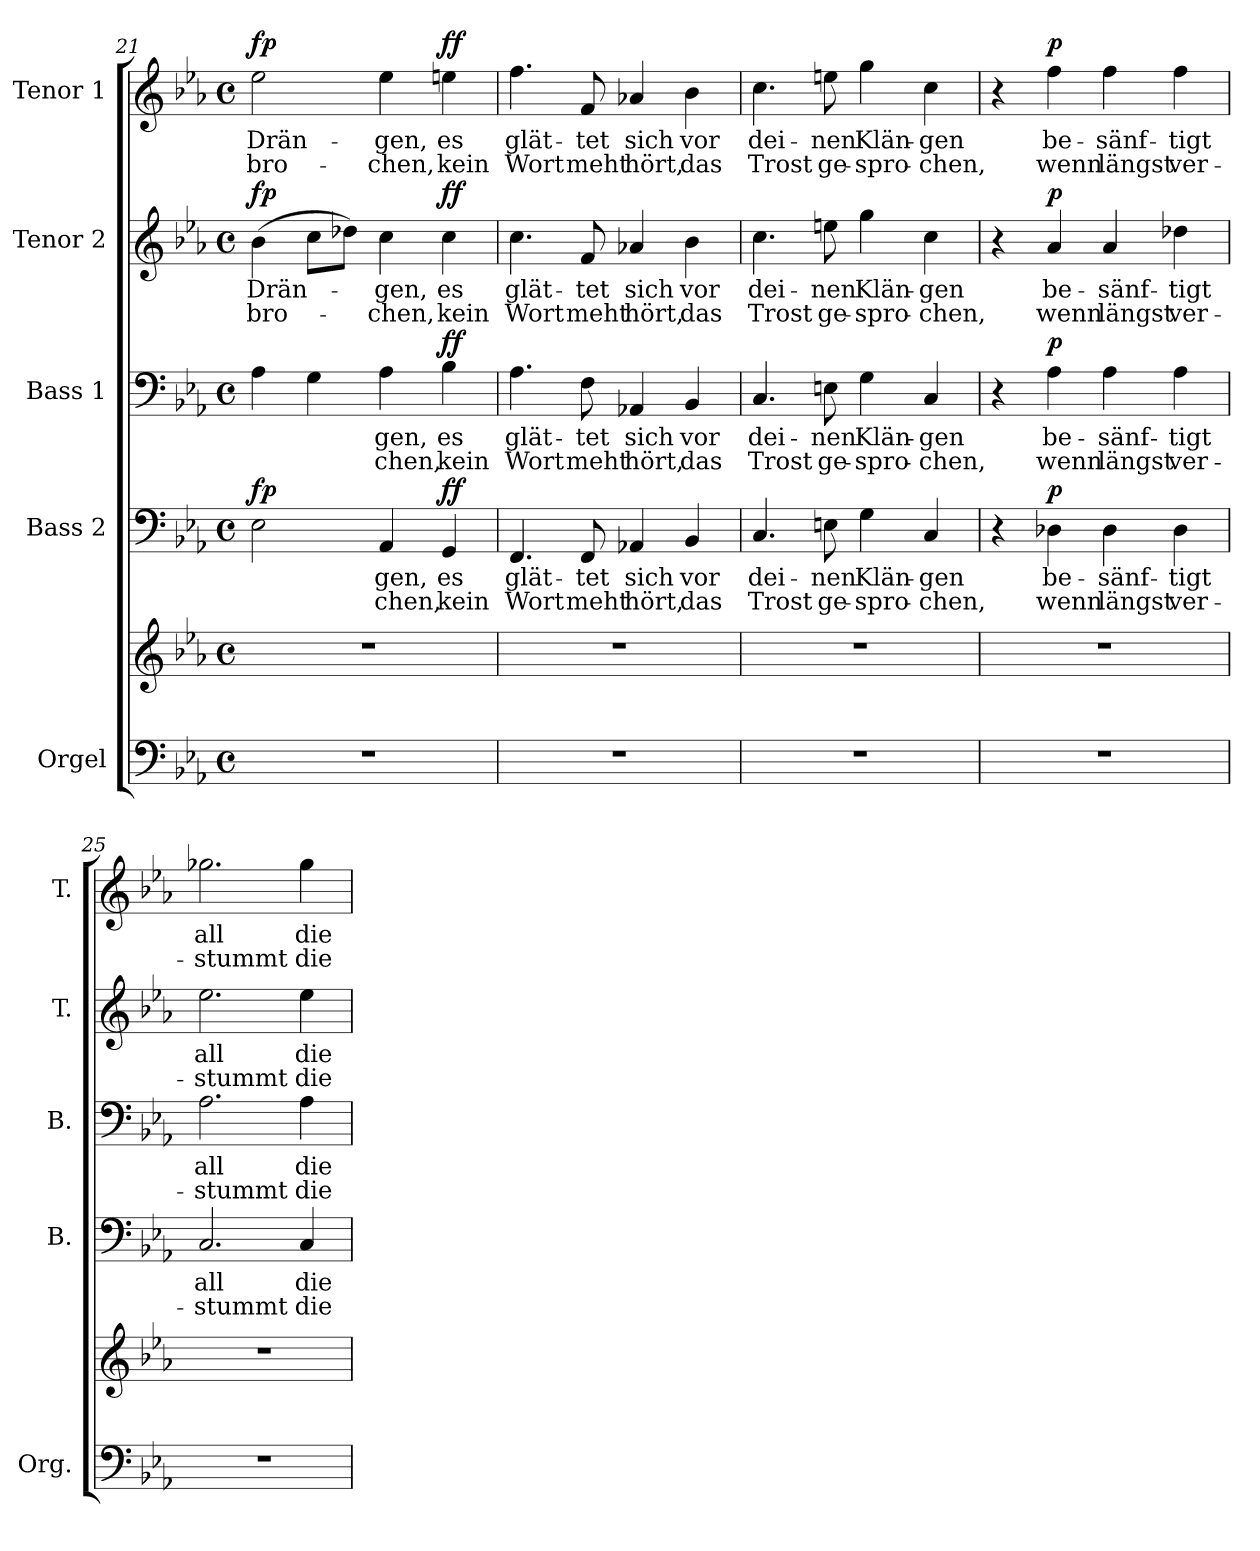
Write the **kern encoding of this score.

**kern	**kern	**kern	**text	**text	**dynam	**kern	**text	**text	**dynam	**kern	**text	**text	**dynam	**kern	**text	**text	**dynam
*part5	*part5	*part4	*part4	*part4	*part4	*part3	*part3	*part3	*part3	*part2	*part2	*part2	*part2	*part1	*part1	*part1	*part1
*staff6	*staff5	*staff4	*staff4	*staff4	*staff4	*staff3	*staff3	*staff3	*staff3	*staff2	*staff2	*staff2	*staff2	*staff1	*staff1	*staff1	*staff1
*I"Orgel	*	*I"Bass 2	*	*	*	*I"Bass 1	*	*	*	*I"Tenor 2	*	*	*	*I"Tenor 1	*	*	*
*I'Org.	*	*I'B.	*	*	*	*I'B.	*	*	*	*I'T.	*	*	*	*I'T.	*	*	*
*clefF4	*clefG2	*clefF4	*	*	*	*clefF4	*	*	*	*clefG2	*	*	*	*clefG2	*	*	*
*	*	*	*	*	*	*	*	*	*	*ITrd7c12	*	*	*	*ITrd7c12	*	*	*
*k[b-e-a-]	*k[b-e-a-]	*k[b-e-a-]	*	*	*	*k[b-e-a-]	*	*	*	*k[b-e-a-]	*	*	*	*k[b-e-a-]	*	*	*
*E-:	*E-:	*E-:	*	*	*	*E-:	*	*	*	*E-:	*	*	*	*E-:	*	*	*
*M4/4	*M4/4	*M4/4	*	*	*	*M4/4	*	*	*	*M4/4	*	*	*	*M4/4	*	*	*
*met(c)	*met(c)	*met(c)	*	*	*	*met(c)	*	*	*	*met(c)	*	*	*	*met(c)	*	*	*
=21	=21	=21	=21	=21	=21	=21	=21	=21	=21	=21	=21	=21	=21	=21	=21	=21	=21
!	!	!	!	!	!	!	!	!	!	!	!LO:LY:b:color=#000000	!LO:LY:b:color=#000000	!	!	!	!	!
!	!	!	!	!	!	!	!	!	!	!	!	!	!	!	!LO:LY:b:color=#000000	!LO:LY:b:color=#000000	!
1r	1r	2E-i\	.	.	fp	4A-i\	.	.	.	(4B-i\	Drän-	-bro-	fp	2e-i\	Drän-	-bro-	fp
.	.	.	.	.	.	4Gi\	.	.	.	8ci\L	.	.	.	.	.	.	.
.	.	.	.	.	.	.	.	.	.	8d-Xi\J)	.	.	.	.	.	.	.
!	!	!	!LO:LY:b:color=#000000	!LO:LY:b:color=#000000	!	!	!	!	!	!	!	!	!	!	!	!	!
!	!	!	!	!	!	!	!LO:LY:b:color=#000000	!LO:LY:b:color=#000000	!	!	!	!	!	!	!	!	!
!	!	!	!	!	!	!	!	!	!	!	!LO:LY:b:color=#000000	!LO:LY:b:color=#000000	!	!	!	!	!
!	!	!	!	!	!	!	!	!	!	!	!	!	!	!	!LO:LY:b:color=#000000	!LO:LY:b:color=#000000	!
.	.	4AA-i/	-gen,	-chen,	.	4A-i\	-gen,	-chen,	.	4ci\	-gen,	-chen,	.	4e-i\	-gen,	-chen,	.
!	!	!	!LO:LY:b:color=#000000	!LO:LY:b:color=#000000	!	!	!	!	!	!	!	!	!	!	!	!	!
!	!	!	!	!	!	!	!LO:LY:b:color=#000000	!LO:LY:b:color=#000000	!	!	!	!	!	!	!	!	!
!	!	!	!	!	!	!	!	!	!	!	!LO:LY:b:color=#000000	!LO:LY:b:color=#000000	!	!	!	!	!
!	!	!	!	!	!	!	!	!	!	!	!	!	!	!	!LO:LY:b:color=#000000	!LO:LY:b:color=#000000	!
.	.	4GGi/	es	kein	ff	4B-i\	es	kein	ff	4ci\	es	kein	ff	4eni\	es	kein	ff
=22	=22	=22	=22	=22	=22	=22	=22	=22	=22	=22	=22	=22	=22	=22	=22	=22	=22
!	!	!	!LO:LY:b:color=#000000	!LO:LY:b:color=#000000	!	!	!	!	!	!	!	!	!	!	!	!	!
!	!	!	!	!	!	!	!LO:LY:b:color=#000000	!LO:LY:b:color=#000000	!	!	!	!	!	!	!	!	!
!	!	!	!	!	!	!	!	!	!	!	!LO:LY:b:color=#000000	!LO:LY:b:color=#000000	!	!	!	!	!
!	!	!	!	!	!	!	!	!	!	!	!	!	!	!	!LO:LY:b:color=#000000	!LO:LY:b:color=#000000	!
1r	1r	4.FFi/	glät-	Wort	.	4.A-i\	glät-	Wort	.	4.ci\	glät-	Wort	.	4.fi\	glät-	Wort	.
!	!	!	!LO:LY:b:color=#000000	!LO:LY:b:color=#000000	!	!	!	!	!	!	!	!	!	!	!	!	!
!	!	!	!	!	!	!	!LO:LY:b:color=#000000	!LO:LY:b:color=#000000	!	!	!	!	!	!	!	!	!
!	!	!	!	!	!	!	!	!	!	!	!LO:LY:b:color=#000000	!LO:LY:b:color=#000000	!	!	!	!	!
!	!	!	!	!	!	!	!	!	!	!	!	!	!	!	!LO:LY:b:color=#000000	!LO:LY:b:color=#000000	!
.	.	8FFi/	-tet	meht	.	8Fi\	-tet	meht	.	8Fi/	-tet	meht	.	8Fi/	-tet	meht	.
!	!	!	!LO:LY:b:color=#000000	!LO:LY:b:color=#000000	!	!	!	!	!	!	!	!	!	!	!	!	!
!	!	!	!	!	!	!	!LO:LY:b:color=#000000	!LO:LY:b:color=#000000	!	!	!	!	!	!	!	!	!
!	!	!	!	!	!	!	!	!	!	!	!LO:LY:b:color=#000000	!LO:LY:b:color=#000000	!	!	!	!	!
!	!	!	!	!	!	!	!	!	!	!	!	!	!	!	!LO:LY:b:color=#000000	!LO:LY:b:color=#000000	!
.	.	4AA-Xi/	sich	hört,	.	4AA-Xi/	sich	hört,	.	4A-Xi/	sich	hört,	.	4A-Xi/	sich	hört,	.
!	!	!	!LO:LY:b:color=#000000	!LO:LY:b:color=#000000	!	!	!	!	!	!	!	!	!	!	!	!	!
!	!	!	!	!	!	!	!LO:LY:b:color=#000000	!LO:LY:b:color=#000000	!	!	!	!	!	!	!	!	!
!	!	!	!	!	!	!	!	!	!	!	!LO:LY:b:color=#000000	!LO:LY:b:color=#000000	!	!	!	!	!
!	!	!	!	!	!	!	!	!	!	!	!	!	!	!	!LO:LY:b:color=#000000	!LO:LY:b:color=#000000	!
.	.	4BB-i/	vor	das	.	4BB-i/	vor	das	.	4B-i\	vor	das	.	4B-i\	vor	das	.
=23	=23	=23	=23	=23	=23	=23	=23	=23	=23	=23	=23	=23	=23	=23	=23	=23	=23
!	!	!	!LO:LY:b:color=#000000	!LO:LY:b:color=#000000	!	!	!	!	!	!	!	!	!	!	!	!	!
!	!	!	!	!	!	!	!LO:LY:b:color=#000000	!LO:LY:b:color=#000000	!	!	!	!	!	!	!	!	!
!	!	!	!	!	!	!	!	!	!	!	!LO:LY:b:color=#000000	!LO:LY:b:color=#000000	!	!	!	!	!
!	!	!	!	!	!	!	!	!	!	!	!	!	!	!	!LO:LY:b:color=#000000	!LO:LY:b:color=#000000	!
1r	1r	4.Ci/	dei-	Trost	.	4.Ci/	dei-	Trost	.	4.ci\	dei-	Trost	.	4.ci\	dei-	Trost	.
!	!	!	!LO:LY:b:color=#000000	!LO:LY:b:color=#000000	!	!	!	!	!	!	!	!	!	!	!	!	!
!	!	!	!	!	!	!	!LO:LY:b:color=#000000	!LO:LY:b:color=#000000	!	!	!	!	!	!	!	!	!
!	!	!	!	!	!	!	!	!	!	!	!LO:LY:b:color=#000000	!LO:LY:b:color=#000000	!	!	!	!	!
!	!	!	!	!	!	!	!	!	!	!	!	!	!	!	!LO:LY:b:color=#000000	!LO:LY:b:color=#000000	!
.	.	8Eni\	-nen	ge-	.	8Eni\	-nen	ge-	.	8eni\	-nen	ge-	.	8eni\	-nen	ge-	.
!	!	!	!LO:LY:b:color=#000000	!LO:LY:b:color=#000000	!	!	!	!	!	!	!	!	!	!	!	!	!
!	!	!	!	!	!	!	!LO:LY:b:color=#000000	!LO:LY:b:color=#000000	!	!	!	!	!	!	!	!	!
!	!	!	!	!	!	!	!	!	!	!	!LO:LY:b:color=#000000	!LO:LY:b:color=#000000	!	!	!	!	!
!	!	!	!	!	!	!	!	!	!	!	!	!	!	!	!LO:LY:b:color=#000000	!LO:LY:b:color=#000000	!
.	.	4Gi\	Klän-	-spro-	.	4Gi\	Klän-	-spro-	.	4gi\	Klän-	-spro-	.	4gi\	Klän-	-spro-	.
!	!	!	!LO:LY:b:color=#000000	!LO:LY:b:color=#000000	!	!	!	!	!	!	!	!	!	!	!	!	!
!	!	!	!	!	!	!	!LO:LY:b:color=#000000	!LO:LY:b:color=#000000	!	!	!	!	!	!	!	!	!
!	!	!	!	!	!	!	!	!	!	!	!LO:LY:b:color=#000000	!LO:LY:b:color=#000000	!	!	!	!	!
!	!	!	!	!	!	!	!	!	!	!	!	!	!	!	!LO:LY:b:color=#000000	!LO:LY:b:color=#000000	!
.	.	4Ci/	-gen	-chen,	.	4Ci/	-gen	-chen,	.	4ci\	-gen	-chen,	.	4ci\	-gen	-chen,	.
=24	=24	=24	=24	=24	=24	=24	=24	=24	=24	=24	=24	=24	=24	=24	=24	=24	=24
1r	1r	4r	.	.	.	4r	.	.	.	4r	.	.	.	4r	.	.	.
!	!	!	!LO:LY:b:color=#000000	!LO:LY:b:color=#000000	!	!	!	!	!	!	!	!	!	!	!	!	!
!	!	!	!	!	!	!	!LO:LY:b:color=#000000	!LO:LY:b:color=#000000	!	!	!	!	!	!	!	!	!
!	!	!	!	!	!	!	!	!	!	!	!LO:LY:b:color=#000000	!LO:LY:b:color=#000000	!	!	!	!	!
!	!	!	!	!	!	!	!	!	!	!	!	!	!	!	!LO:LY:b:color=#000000	!LO:LY:b:color=#000000	!
.	.	4D-Xi\	be-	wenn	p	4A-i\	be-	wenn	p	4A-i/	be-	wenn	p	4fi\	be-	wenn	p
!	!	!	!LO:LY:b:color=#000000	!LO:LY:b:color=#000000	!	!	!	!	!	!	!	!	!	!	!	!	!
!	!	!	!	!	!	!	!LO:LY:b:color=#000000	!LO:LY:b:color=#000000	!	!	!	!	!	!	!	!	!
!	!	!	!	!	!	!	!	!	!	!	!LO:LY:b:color=#000000	!LO:LY:b:color=#000000	!	!	!	!	!
!	!	!	!	!	!	!	!	!	!	!	!	!	!	!	!LO:LY:b:color=#000000	!LO:LY:b:color=#000000	!
.	.	4D-i\	-sänf-	längst	.	4A-i\	-sänf-	längst	.	4A-i/	-sänf-	längst	.	4fi\	-sänf-	längst	.
!	!	!	!LO:LY:b:color=#000000	!LO:LY:b:color=#000000	!	!	!	!	!	!	!	!	!	!	!	!	!
!	!	!	!	!	!	!	!LO:LY:b:color=#000000	!LO:LY:b:color=#000000	!	!	!	!	!	!	!	!	!
!	!	!	!	!	!	!	!	!	!	!	!LO:LY:b:color=#000000	!LO:LY:b:color=#000000	!	!	!	!	!
!	!	!	!	!	!	!	!	!	!	!	!	!	!	!	!LO:LY:b:color=#000000	!LO:LY:b:color=#000000	!
.	.	4D-i\	-tigt	ver-	.	4A-i\	-tigt	ver-	.	4d-Xi\	-tigt	ver-	.	4fi\	-tigt	ver-	.
!!LO:PB:g=z
=25	=25	=25	=25	=25	=25	=25	=25	=25	=25	=25	=25	=25	=25	=25	=25	=25	=25
!	!	!	!LO:LY:b:color=#000000	!LO:LY:b:color=#000000	!	!	!	!	!	!	!	!	!	!	!	!	!
!	!	!	!	!	!	!	!LO:LY:b:color=#000000	!LO:LY:b:color=#000000	!	!	!	!	!	!	!	!	!
!	!	!	!	!	!	!	!	!	!	!	!LO:LY:b:color=#000000	!LO:LY:b:color=#000000	!	!	!	!	!
!	!	!	!	!	!	!	!	!	!	!	!	!	!	!	!LO:LY:b:color=#000000	!LO:LY:b:color=#000000	!
1r	1r	2.Ci/	all	-stummt	.	2.A-i\	all	-stummt	.	2.e-i\	all	-stummt	.	2.g-Xi\	all	-stummt	.
!	!	!	!LO:LY:b:color=#000000	!LO:LY:b:color=#000000	!	!	!	!	!	!	!	!	!	!	!	!	!
!	!	!	!	!	!	!	!LO:LY:b:color=#000000	!LO:LY:b:color=#000000	!	!	!	!	!	!	!	!	!
!	!	!	!	!	!	!	!	!	!	!	!LO:LY:b:color=#000000	!LO:LY:b:color=#000000	!	!	!	!	!
!	!	!	!	!	!	!	!	!	!	!	!	!	!	!	!LO:LY:b:color=#000000	!LO:LY:b:color=#000000	!
.	.	4Ci/	die	die	.	4A-i\	die	die	.	4e-i\	die	die	.	4g-i\	die	die	.
=	=	=	=	=	=	=	=	=	=	=	=	=	=	=	=	=	=
*-	*-	*-	*-	*-	*-	*-	*-	*-	*-	*-	*-	*-	*-	*-	*-	*-	*-
